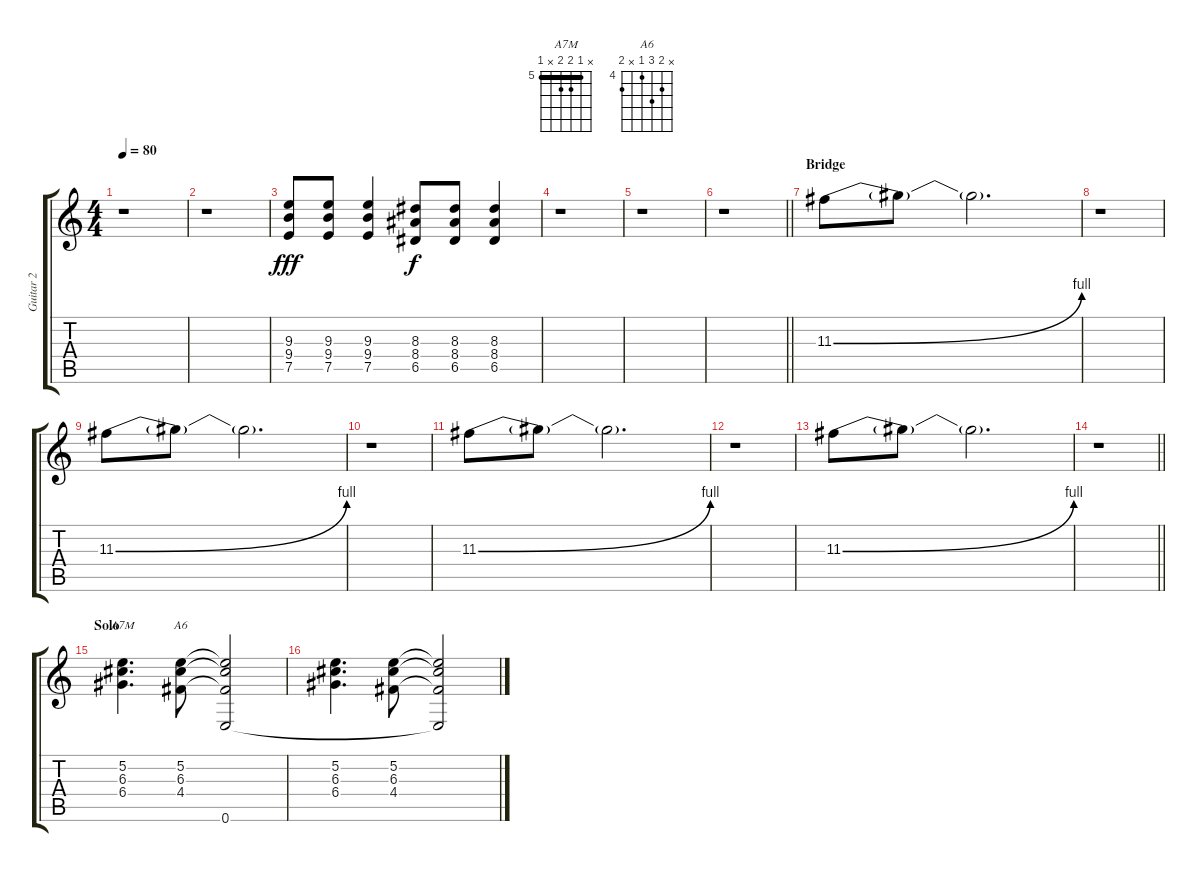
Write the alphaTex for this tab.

\track ("Guitar 2" "Guitar 2") {instrument distortionguitar}
\staff {score tabs}
\tuning (E4 B3 G3 D3 A2 E2) {hide}
\chord ("A7M" x 5 6 6 x 5) {firstfret 5 barre 5}
\chord ("A6" x 5 6 4 x 5) {firstfret 4}
\ts (4 4)
\tempo 80
\clef g2
\ks c
r.1{dy f} |
r.1 |
(9.3 9.4 7.5).8{dy fff} (9.3 9.4 7.5).8 (9.3 9.4 7.5).4 (8.3 8.4 6.5).8{dy f} (8.3 8.4 6.5).8 (8.3 8.4 6.5).4 |
r.1 |
r.1 |
\barLineRight lightlight
r.1 |
\section ("" "Bridge")
11.3{be (bend 0 0 60 4)}.8 11.3{t}.8 11.3{t}.2{d} |
r.1 |
11.3{be (bend 0 0 60 4)}.8 11.3{t}.8 11.3{t}.2{d} |
r.1 |
11.3{be (bend 0 0 60 4)}.8 11.3{t}.8 11.3{t}.2{d} |
r.1 |
11.3{be (bend 0 0 60 4)}.8 11.3{t}.8 11.3{t}.2{d} |
\barLineRight lightlight
r.1 |
\section ("" "Solo")
(5.2 6.3 6.4).4{d ch "A7M"} (5.2 6.3 4.4).8{ch "A6"} (5.2{t} 6.3{t} 4.4{t} 0.6).2 |
(5.2 6.3 6.4).4{d} (5.2 6.3 4.4).8 (5.2{t} 6.3{t} 4.4{t} 0.6{t}).2
